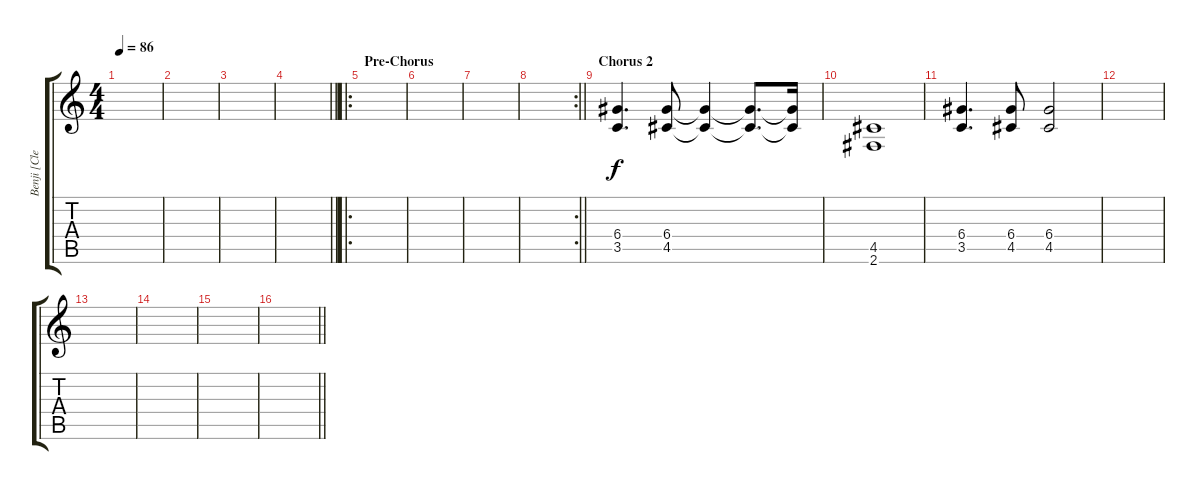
\track ("Benji [Clean]" "Benji [Cle") {instrument electricguitarclean}
\staff {score tabs}
\tuning (E4 B3 G3 D3 A2 E2) {hide}
\ts (4 4)
\tempo 86
\clef g2
\ks c
|
|
|
\barLineRight lightlight
|
\ro
\section ("" "Pre-Chorus")
|
|
|
\rc 2
\barLineRight lightlight
|
\section ("" "Chorus 2")
(6.4 3.5).4{d} (6.4 4.5).8 (6.4{t} 4.5{t}).4 (6.4{t} 4.5{t}).8{d} (6.4{t} 4.5{t}).16 |
(4.5 2.6).1 |
(6.4 3.5).4{d} (6.4 4.5).8 (6.4 4.5).2 |
|
|
|
|
\barLineRight lightlight
